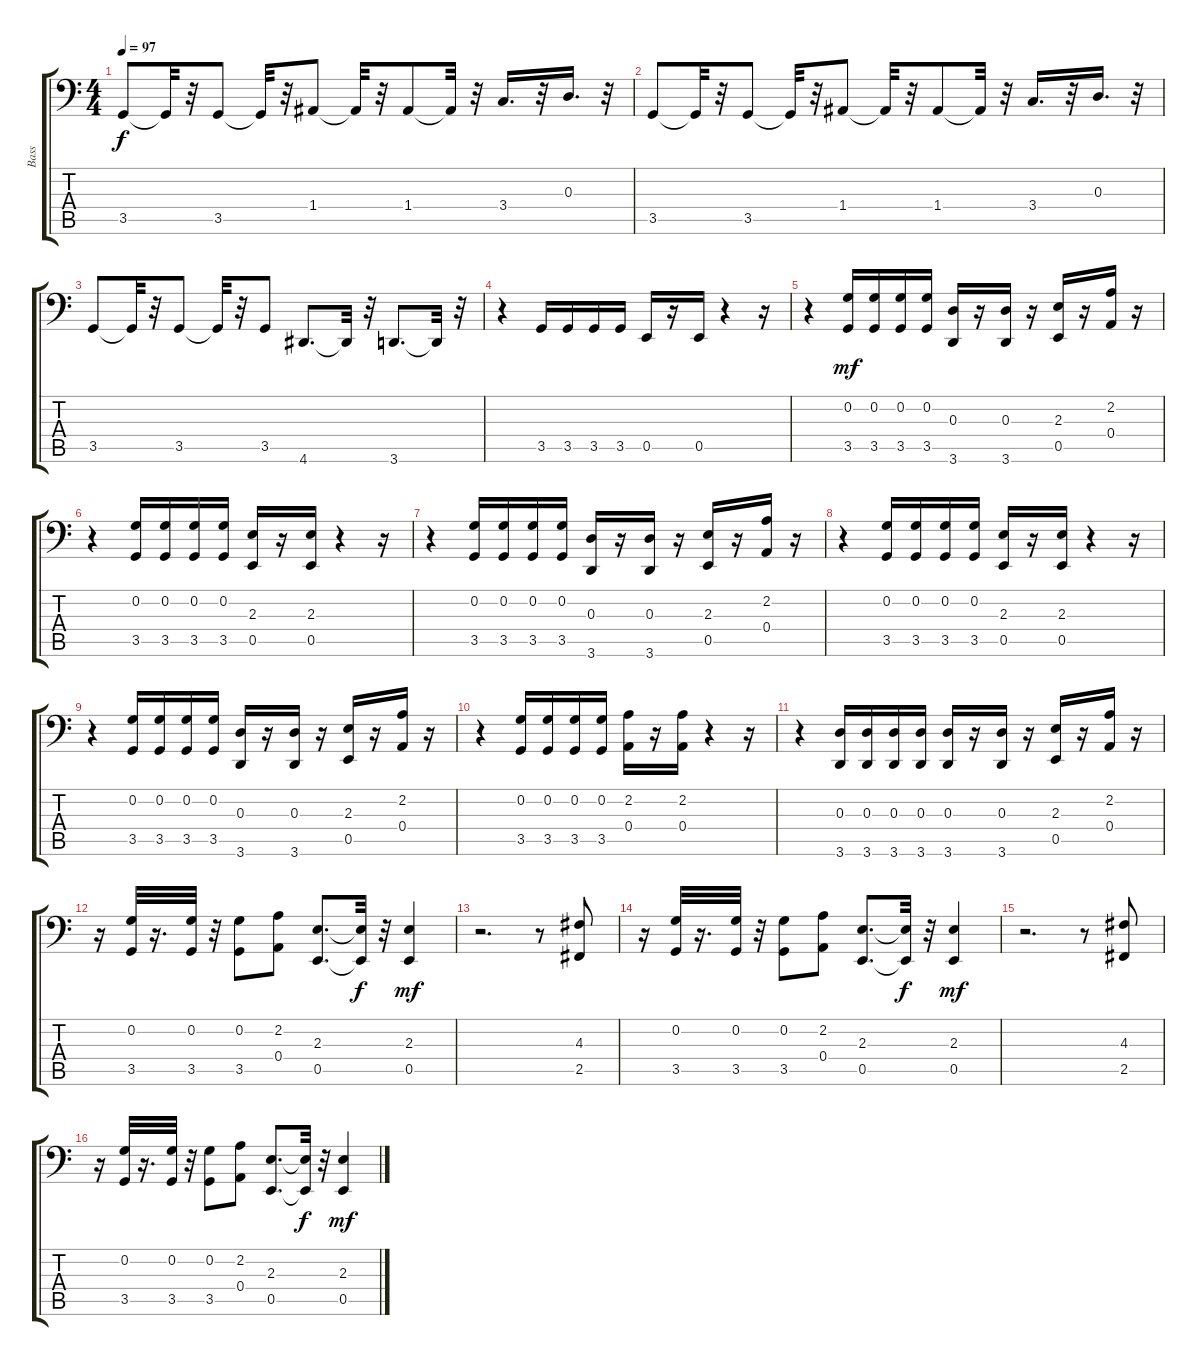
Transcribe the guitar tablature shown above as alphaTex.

\track ("Bass" "Bass") {instrument synthbass2}
\staff {score tabs}
\tuning (C3 G2 D2 A1 E1 B0) {hide}
\ts (4 4)
\tempo 97
\clef f4
\ks c
3.5.8{dy f} 3.5{t}.32 r.32 3.5.8 3.5{t}.32 r.32 1.4.8 1.4{t}.32 r.32 1.4.8 1.4{t}.32 r.32 3.4.16{d} r.32 0.3.16{d} r.32 |
3.5.8 3.5{t}.32 r.32 3.5.8 3.5{t}.32 r.32 1.4.8 1.4{t}.32 r.32 1.4.8 1.4{t}.32 r.32 3.4.16{d} r.32 0.3.16{d} r.32 |
3.5.8 3.5{t}.32 r.32 3.5.8 3.5{t}.32 r.32 3.5.8 4.6.8{d} 4.6{t}.32 r.32 3.6.8{d} 3.6{t}.32 r.32 |
r.4 3.5.16 3.5.16 3.5.16 3.5.16 0.5.16 r.16 0.5.16 r.4 r.16 |
r.4 (0.2 3.5).16{dy mf} (0.2 3.5).16 (0.2 3.5).16 (0.2 3.5).16 (0.3 3.6).16 r.16 (0.3 3.6).16 r.16 (2.3 0.5).16 r.16 (2.2 0.4).16 r.16 |
r.4 (0.2 3.5).16 (0.2 3.5).16 (0.2 3.5).16 (0.2 3.5).16 (2.3 0.5).16 r.16 (2.3 0.5).16 r.4 r.16 |
r.4 (0.2 3.5).16 (0.2 3.5).16 (0.2 3.5).16 (0.2 3.5).16 (0.3 3.6).16 r.16 (0.3 3.6).16 r.16 (2.3 0.5).16 r.16 (2.2 0.4).16 r.16 |
r.4 (0.2 3.5).16 (0.2 3.5).16 (0.2 3.5).16 (0.2 3.5).16 (2.3 0.5).16 r.16 (2.3 0.5).16 r.4 r.16 |
r.4 (0.2 3.5).16 (0.2 3.5).16 (0.2 3.5).16 (0.2 3.5).16 (0.3 3.6).16 r.16 (0.3 3.6).16 r.16 (2.3 0.5).16 r.16 (2.2 0.4).16 r.16 |
r.4 (0.2 3.5).16 (0.2 3.5).16 (0.2 3.5).16 (0.2 3.5).16 (2.2 0.4).16 r.16 (2.2 0.4).16 r.4 r.16 |
r.4 (0.3 3.6).16 (0.3 3.6).16 (0.3 3.6).16 (0.3 3.6).16 (0.3 3.6).16 r.16 (0.3 3.6).16 r.16 (2.3 0.5).16 r.16 (2.2 0.4).16 r.16 |
r.16 (0.2 3.5).32 r.16{d} (0.2 3.5).32 r.32 (0.2 3.5).8 (2.2 0.4).8 (2.3 0.5).8{d} (2.3{t} 0.5{t}).32{dy f} r.32 (2.3 0.5).4{dy mf} |
r.2{d} r.8 (4.3 2.5).8 |
r.16 (0.2 3.5).32 r.16{d} (0.2 3.5).32 r.32 (0.2 3.5).8 (2.2 0.4).8 (2.3 0.5).8{d} (2.3{t} 0.5{t}).32{dy f} r.32 (2.3 0.5).4{dy mf} |
r.2{d} r.8 (4.3 2.5).8 |
r.16 (0.2 3.5).32 r.16{d} (0.2 3.5).32 r.32 (0.2 3.5).8 (2.2 0.4).8 (2.3 0.5).8{d} (2.3{t} 0.5{t}).32{dy f} r.32 (2.3 0.5).4{dy mf}
